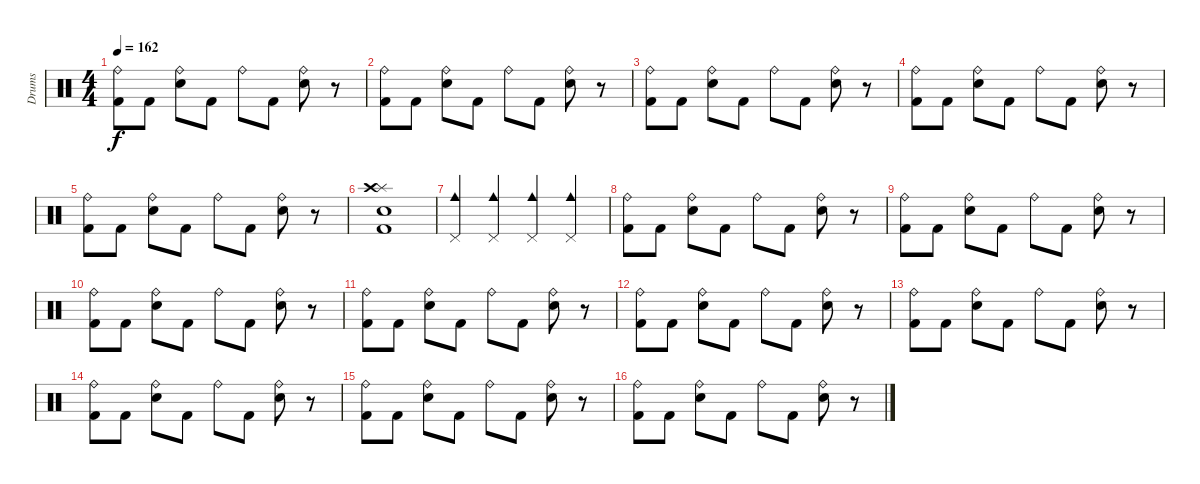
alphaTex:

\track ("Drums" "Drums") {instrument percussion}
\staff {score}
\articulation defaults
\ts (4 4)
\tempo 162
\clef neutral
\ks c
("Kick (hit) 2" "Ride (bell)").8{dy f} "Kick (hit) 2".8 ("Electric Snare (hit)" "Ride (bell)").8 "Kick (hit) 2".8 "Ride (bell)".8 "Kick (hit) 2".8 ("Electric Snare (hit)" "Ride (bell)").8 r.8 |
("Kick (hit) 2" "Ride (bell)").8 "Kick (hit) 2".8 ("Electric Snare (hit)" "Ride (bell)").8 "Kick (hit) 2".8 "Ride (bell)".8 "Kick (hit) 2".8 ("Electric Snare (hit)" "Ride (bell)").8 r.8 |
("Kick (hit) 2" "Ride (bell)").8 "Kick (hit) 2".8 ("Electric Snare (hit)" "Ride (bell)").8 "Kick (hit) 2".8 "Ride (bell)".8 "Kick (hit) 2".8 ("Electric Snare (hit)" "Ride (bell)").8 r.8 |
("Kick (hit) 2" "Ride (bell)").8 "Kick (hit) 2".8 ("Electric Snare (hit)" "Ride (bell)").8 "Kick (hit) 2".8 "Ride (bell)".8 "Kick (hit) 2".8 ("Electric Snare (hit)" "Ride (bell)").8 r.8 |
("Kick (hit) 2" "Ride (bell)").8 "Kick (hit) 2".8 ("Electric Snare (hit)" "Ride (bell)").8 "Kick (hit) 2".8 "Ride (bell)".8 "Kick (hit) 2".8 ("Electric Snare (hit)" "Ride (bell)").8 r.8 |
("Kick (hit) 2" "Snare (hit) 2" "Splash (hit)" "Crash high (hit)").1 |
("Cowbell medium (hit)" "Pedal Hi-Hat (hit)").4 ("Cowbell medium (hit)" "Pedal Hi-Hat (hit)").4 ("Cowbell medium (hit)" "Pedal Hi-Hat (hit)").4 ("Cowbell medium (hit)" "Pedal Hi-Hat (hit)").4 |
("Kick (hit) 2" "Ride (bell)").8 "Kick (hit) 2".8 ("Electric Snare (hit)" "Ride (bell)").8 "Kick (hit) 2".8 "Ride (bell)".8 "Kick (hit) 2".8 ("Electric Snare (hit)" "Ride (bell)").8 r.8 |
("Kick (hit) 2" "Ride (bell)").8 "Kick (hit) 2".8 ("Electric Snare (hit)" "Ride (bell)").8 "Kick (hit) 2".8 "Ride (bell)".8 "Kick (hit) 2".8 ("Electric Snare (hit)" "Ride (bell)").8 r.8 |
("Kick (hit) 2" "Ride (bell)").8 "Kick (hit) 2".8 ("Electric Snare (hit)" "Ride (bell)").8 "Kick (hit) 2".8 "Ride (bell)".8 "Kick (hit) 2".8 ("Electric Snare (hit)" "Ride (bell)").8 r.8 |
("Kick (hit) 2" "Ride (bell)").8 "Kick (hit) 2".8 ("Electric Snare (hit)" "Ride (bell)").8 "Kick (hit) 2".8 "Ride (bell)".8 "Kick (hit) 2".8 ("Electric Snare (hit)" "Ride (bell)").8 r.8 |
("Kick (hit) 2" "Ride (bell)").8 "Kick (hit) 2".8 ("Electric Snare (hit)" "Ride (bell)").8 "Kick (hit) 2".8 "Ride (bell)".8 "Kick (hit) 2".8 ("Electric Snare (hit)" "Ride (bell)").8 r.8 |
("Kick (hit) 2" "Ride (bell)").8 "Kick (hit) 2".8 ("Electric Snare (hit)" "Ride (bell)").8 "Kick (hit) 2".8 "Ride (bell)".8 "Kick (hit) 2".8 ("Electric Snare (hit)" "Ride (bell)").8 r.8 |
("Kick (hit) 2" "Ride (bell)").8 "Kick (hit) 2".8 ("Electric Snare (hit)" "Ride (bell)").8 "Kick (hit) 2".8 "Ride (bell)".8 "Kick (hit) 2".8 ("Electric Snare (hit)" "Ride (bell)").8 r.8 |
("Kick (hit) 2" "Ride (bell)").8 "Kick (hit) 2".8 ("Electric Snare (hit)" "Ride (bell)").8 "Kick (hit) 2".8 "Ride (bell)".8 "Kick (hit) 2".8 ("Electric Snare (hit)" "Ride (bell)").8 r.8 |
("Kick (hit) 2" "Ride (bell)").8 "Kick (hit) 2".8 ("Electric Snare (hit)" "Ride (bell)").8 "Kick (hit) 2".8 "Ride (bell)".8 "Kick (hit) 2".8 ("Electric Snare (hit)" "Ride (bell)").8 r.8
